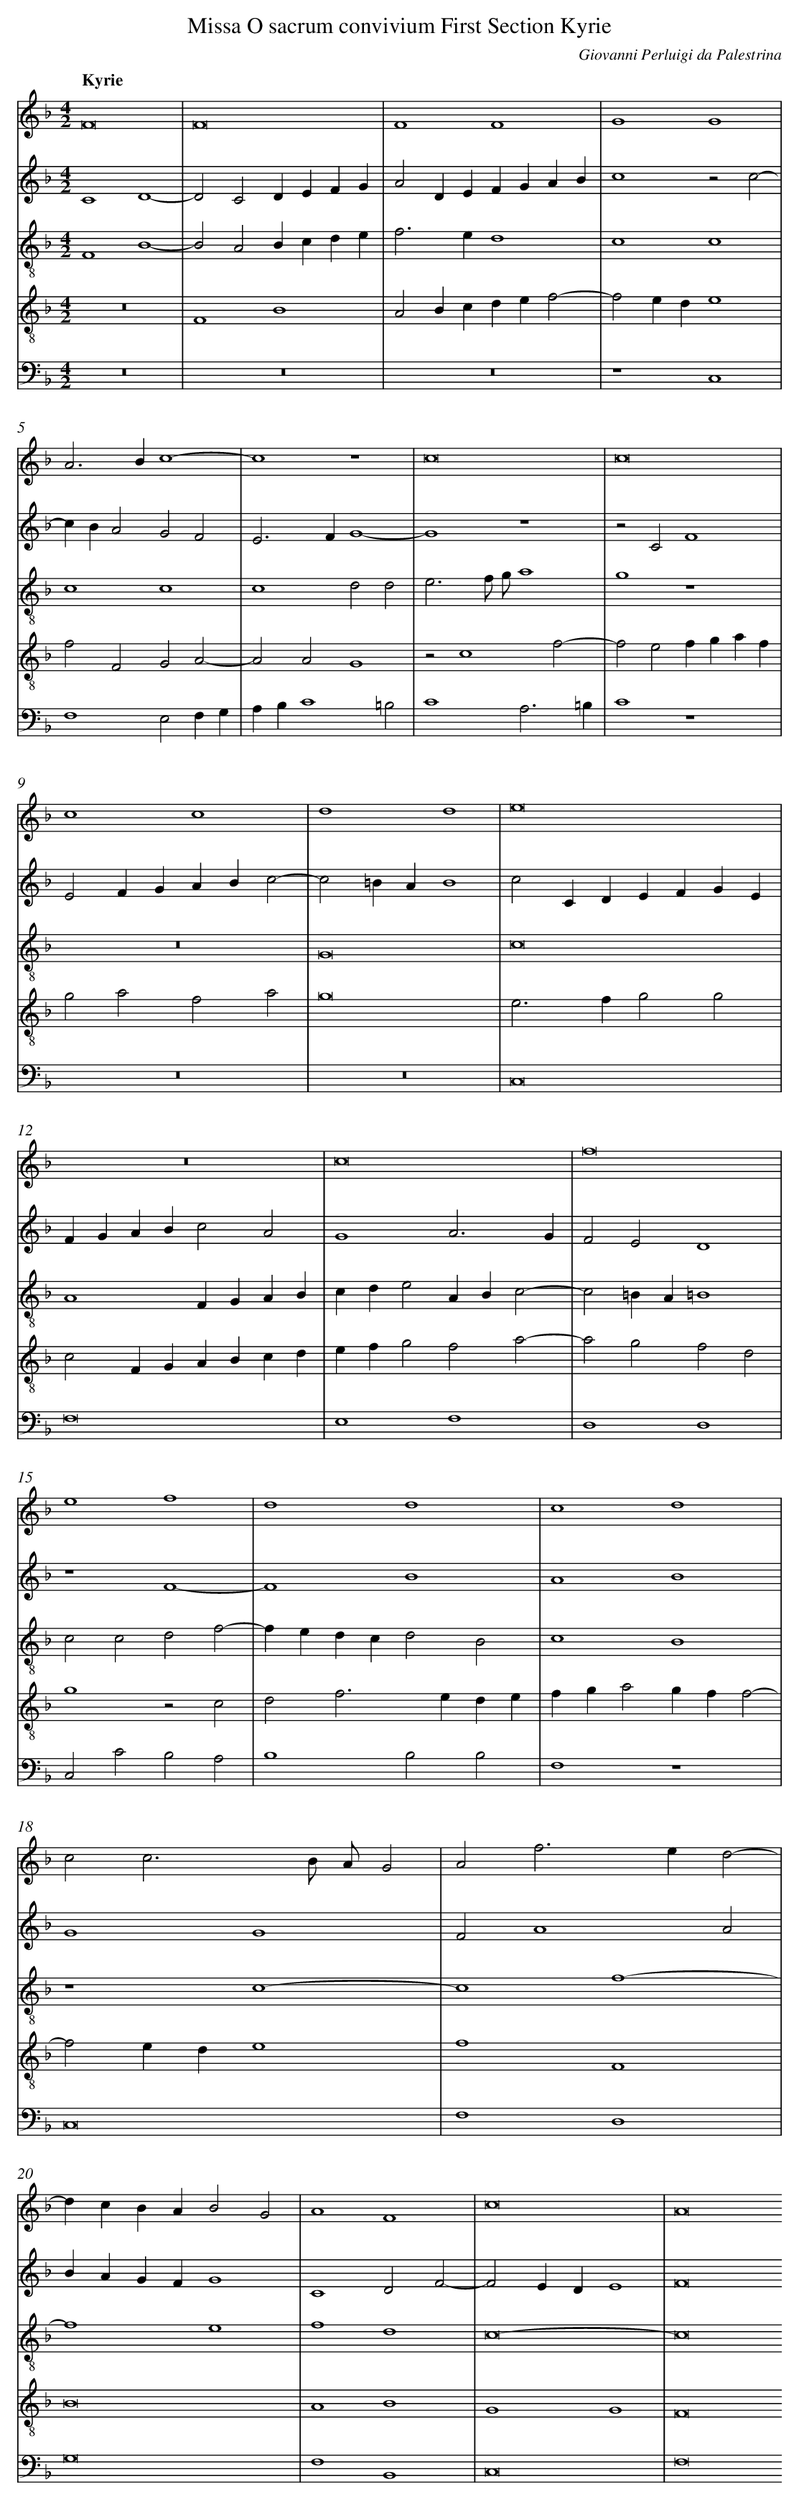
X:1
T: Missa O sacrum convivium First Section Kyrie
C: Giovanni Perluigi da Palestrina
L: 1/4
M: 4/2
Q: "Kyrie"
V: 1 clef=treble
V: 2 clef=treble
V: 3 clef=treble-8
V: 4 clef=treble-8
V: 5 clef=bass
K: F
[V:1] F8 |
[V:2] C4D4- |
[V:3] F4B4- |
[V:4] z8 |
[V:5] z8 |
[V:1] F8 |
[V:2] D2C2DEFG |
[V:3] B2A2Bcde |
[V:4] F4B4 |
[V:5] z8 |
[V:1] F4F4 |
[V:2] A2DEFGAB |
[V:3] f2>e2d4 |
[V:4] A2Bcdef2- |
[V:5] z8 |
[V:1] G4G4 |
[V:2] c4z2c2- |
[V:3] c4c4 |
[V:4] f2ede4 |
[V:5] z4C,4 |
[V:1] A2>B2c4- |
[V:2] cBA2G2F2 |
[V:3] c4c4 |
[V:4] f2F2G2A2- |
[V:5] F,4E,2F,G, |
[V:1] c4z4 |
[V:2] E2>F2G4- |
[V:3] c4d2d2 |
[V:4] A2A2G4 |
[V:5] A,B,C4=B,2 |
[V:1] c8 |
[V:2] G4z4 |
[V:3] e3f/ g/a4 |
[V:4] z2c4f2- |
[V:5] C4A,3=B, |
[V:1] c8 |
[V:2] z2C2F4 |
[V:3] g4z4 |
[V:4] f2e2fgaf |
[V:5] C4z4 |
[V:1] c4c4 |
[V:2] E2FGABc2- |
[V:3] z8 |
[V:4] g2a2f2a2 |
[V:5] z8 |
[V:1] d4d4 |
[V:2] c2=BAB4 |
[V:3] G8 |
[V:4] g8 |
[V:5] z8 |
[V:1] e8 |
[V:2] c2CDEFGE |
[V:3] c8 |
[V:4] e2>f2g2g2 |
[V:5] C,8 |
[V:1] z8 |
[V:2] FGABc2A2 |
[V:3] A4FGAB |
[V:4] c2FGABcd |
[V:5] F,8 |
[V:1] c8 |
[V:2] G4A3G |
[V:3] cde2ABc2- |
[V:4] efg2f2a2- |
[V:5] E,4F,4 |
[V:1] f8 |
[V:2] F2E2D4 |
[V:3] c2=BA=B4 |
[V:4] a2g2f2d2 |
[V:5] D,4D,4 |
[V:1] e4f4 |
[V:2] z4F4- |
[V:3] c2c2d2f2- |
[V:4] g4z2c2 |
[V:5] C,2C2B,2A,2 |
[V:1] d4d4 |
[V:2] F4B4 |
[V:3] fedcd2B2 |
[V:4] d2f2>e2de |
[V:5] B,4B,2B,2 |
[V:1] c4d4 |
[V:2] A4B4 |
[V:3] c4B4 |
[V:4] fga2gff2- |
[V:5] F,4z4 |
[V:1] c2c3B/ A/G2 |
[V:2] G4G4 |
[V:3] z4c4- |
[V:4] f2ede4 |
[V:5] C,8 |
[V:1] A2f2>e2d2- |
[V:2] F2A4A2 |
[V:3] c4f4- |
[V:4] f4F4 |
[V:5] F,4D,4 |
[V:1] dcBAB2G2 |
[V:2] BAGFG4 |
[V:3] f4e4 |
[V:4] B8 |
[V:5] G,8 |
[V:1] A4F4 |
[V:2] C4D2F2- |
[V:3] f4d4 |
[V:4] A4B4 |
[V:5] F,4B,,4 |
[V:1] c8 |
[V:2] F2EDE4 |
[V:3] c8- |
[V:4] G4G4 |
[V:5] C,8 |
[V:1] A8
[V:2] F8
[V:3] c8
[V:4] F8
[V:5] F,8
